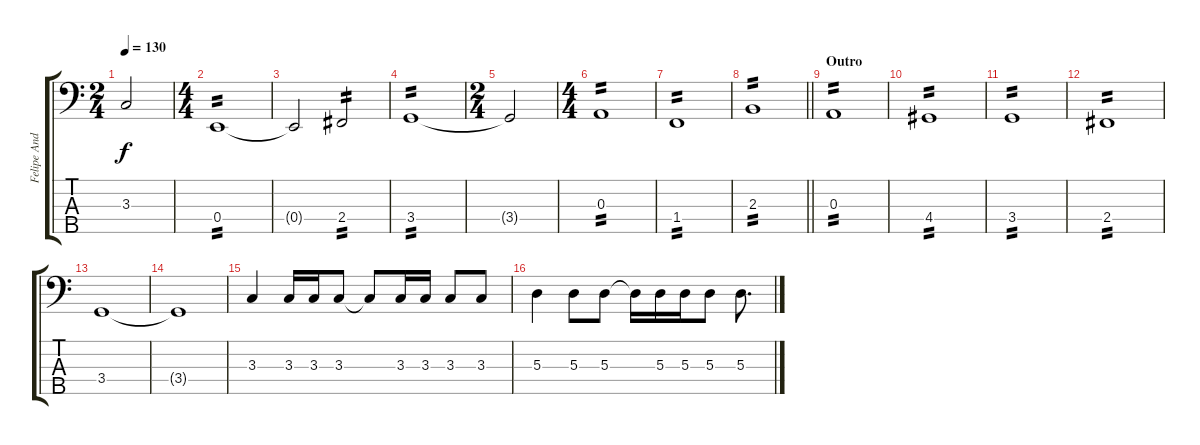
\track ("Felipe Andreoli" "Felipe And") {instrument electricbassfinger}
\staff {score tabs}
\tuning (G2 D2 A1 E1 B0) {hide}
\ts (2 4)
\tempo 130
\clef f4
\ks c
3.3{t}.2{dy f} |
\ts (4 4)
0.4.1{tp 2} |
0.4{t}.2 2.4.2{tp 2} |
3.4.1{tp 2} |
\ts (2 4)
3.4{t}.2 |
\ts (4 4)
0.3.1{tp 2} |
1.4.1{tp 2} |
\barLineRight lightlight
2.3.1{tp 2} |
\section ("" "Outro")
0.3.1{tp 2} |
4.4.1{tp 2} |
3.4.1{tp 2} |
2.4.1{tp 2} |
3.4.1 |
3.4{t}.1 |
3.3.4 3.3.16 3.3.16 3.3.8 3.3{t}.8 3.3.16 3.3.16 3.3.8 3.3.8 |
5.3.4 5.3.8 5.3.8 5.3{t}.16 5.3.16 5.3.16 5.3.8 5.3.8{d}
